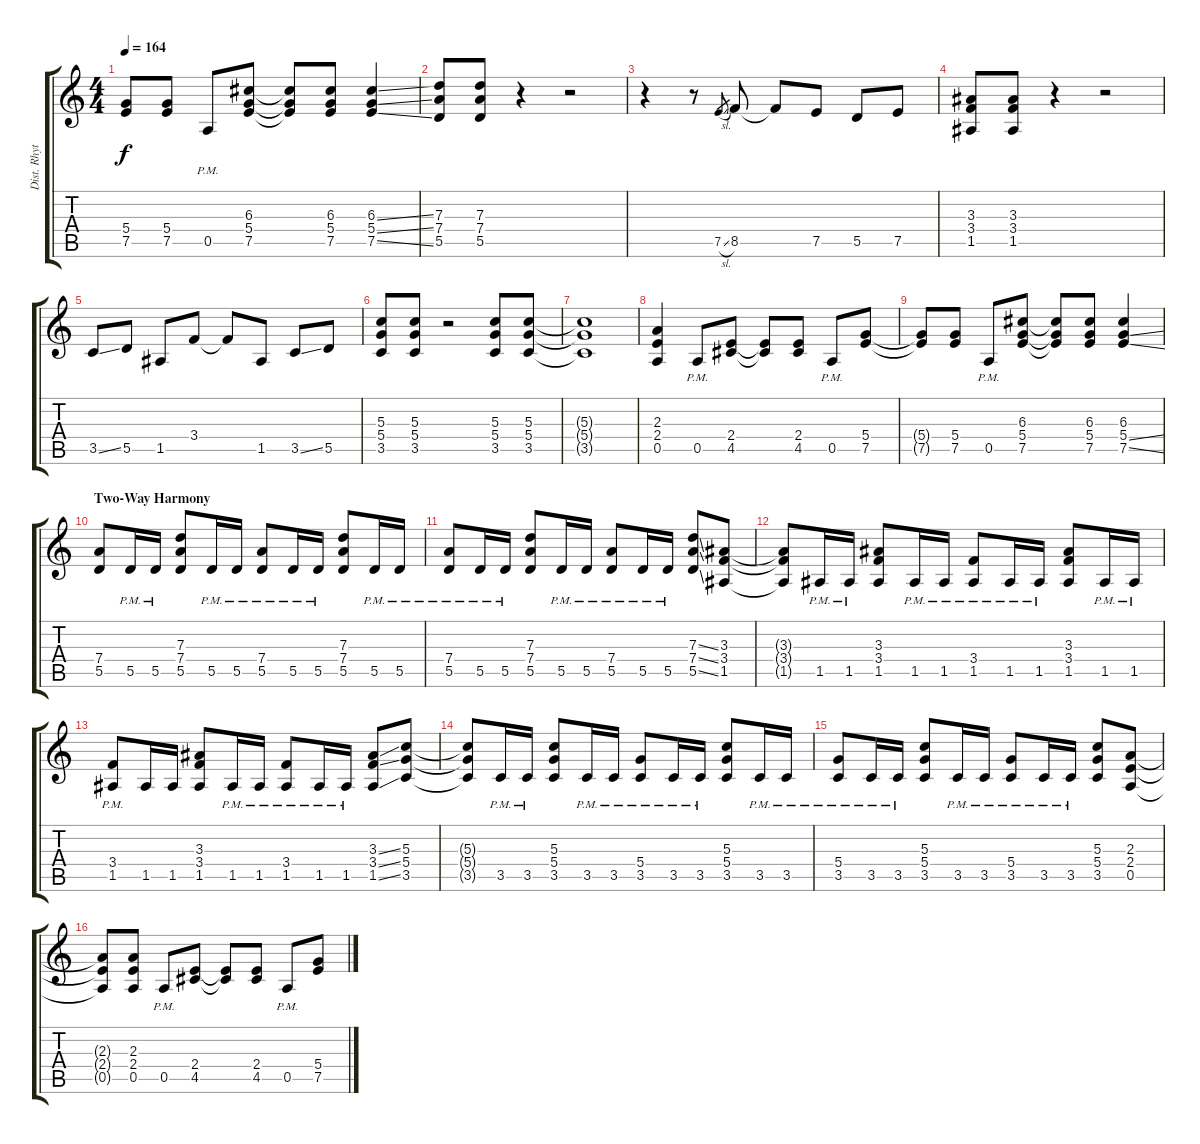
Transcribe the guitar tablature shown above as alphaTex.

\track ("Dist. Rhythm (Arrangement)" "Dist. Rhyt") {instrument distortionguitar}
\staff {score tabs}
\tuning (E4 B3 G3 D3 A2 D2) {hide}
\ts (4 4)
\tempo 164
\clef g2
\ks c
(5.4{t} 7.5{t}).8{dy f} (5.4 7.5).8 0.5{pm}.8 (6.3 5.4 7.5).8 (6.3{t} 5.4{t} 7.5{t}).8 (6.3 5.4 7.5).8 (6.3{ss} 5.4{ss} 7.5{ss}).4 |
(7.3 7.4 5.5).8 (7.3 7.4 5.5).8 r.4 r.2 |
r.4 r.8 7.5{sl}.8{gr} 8.5.8 8.5{t}.8 7.5.8 5.5.8 7.5.8 |
(3.3 3.4 1.5).8 (3.3 3.4 1.5).8 r.4 r.2 |
3.5{ss}.8 5.5.8 1.5.8 3.4.8 3.4{t}.8 1.5.8 3.5{ss}.8 5.5.8 |
(5.3 5.4 3.5).8 (5.3 5.4 3.5).8 r.2 (5.3 5.4 3.5).8 (5.3 5.4 3.5).8 |
(5.3{t} 5.4{t} 3.5{t}).1 |
(2.3 2.4 0.5).4 0.5{pm}.8 (2.4 4.5).8 (2.4{t} 4.5{t}).8 (2.4 4.5).8 0.5{pm}.8 (5.4 7.5).8 |
(5.4{t} 7.5{t}).8 (5.4 7.5).8 0.5{pm}.8 (6.3 5.4 7.5).8 (6.3{t} 5.4{t} 7.5{t}).8 (6.3 5.4 7.5).8 (6.3 5.4{ss} 7.5{ss}).4 |
\section ("" "Two-Way Harmony")
(7.4 5.5).8 5.5{pm}.16 5.5{pm}.16 (7.3 7.4 5.5).8 5.5{pm}.16 5.5{pm}.16 (7.4{pm} 5.5{pm}).8 5.5{pm}.16 5.5{pm}.16 (7.3 7.4 5.5).8 5.5{pm}.16 5.5{pm}.16 |
(7.4{pm} 5.5{pm}).8 5.5{pm}.16 5.5{pm}.16 (7.3 7.4 5.5).8 5.5{pm}.16 5.5{pm}.16 (7.4{pm} 5.5{pm}).8 5.5{pm}.16 5.5{pm}.16 (7.3{ss} 7.4{ss} 5.5{ss}).8 (3.3 3.4 1.5).8 |
(3.3{t} 3.4{t} 1.5{t}).8 1.5{pm}.16 1.5{pm}.16 (3.3 3.4 1.5).8 1.5{pm}.16 1.5{pm}.16 (3.4{pm} 1.5{pm}).8 1.5{pm}.16 1.5{pm}.16 (3.3 3.4 1.5).8 1.5{pm}.16 1.5{pm}.16 |
(3.4{pm} 1.5{pm}).8 1.5.16 1.5.16 (3.3 3.4 1.5).8 1.5{pm}.16 1.5{pm}.16 (3.4{pm} 1.5{pm}).8 1.5{pm}.16 1.5{pm}.16 (3.3{ss} 3.4{ss} 1.5{ss}).8 (5.3 5.4 3.5).8 |
(5.3{t} 5.4{t} 3.5{t}).8 3.5{pm}.16 3.5{pm}.16 (5.3 5.4 3.5).8 3.5{pm}.16 3.5{pm}.16 (5.4{pm} 3.5{pm}).8 3.5{pm}.16 3.5{pm}.16 (5.3 5.4 3.5).8 3.5{pm}.16 3.5{pm}.16 |
(5.4{pm} 3.5{pm}).8 3.5{pm}.16 3.5{pm}.16 (5.3 5.4 3.5).8 3.5{pm}.16 3.5{pm}.16 (5.4{pm} 3.5{pm}).8 3.5{pm}.16 3.5{pm}.16 (5.3 5.4 3.5).8 (2.3 2.4 0.5).8 |
(2.3{t} 2.4{t} 0.5{t}).8 (2.3 2.4 0.5).8 0.5{pm}.8 (2.4 4.5).8 (2.4{t} 4.5{t}).8 (2.4 4.5).8 0.5{pm}.8 (5.4 7.5).8
